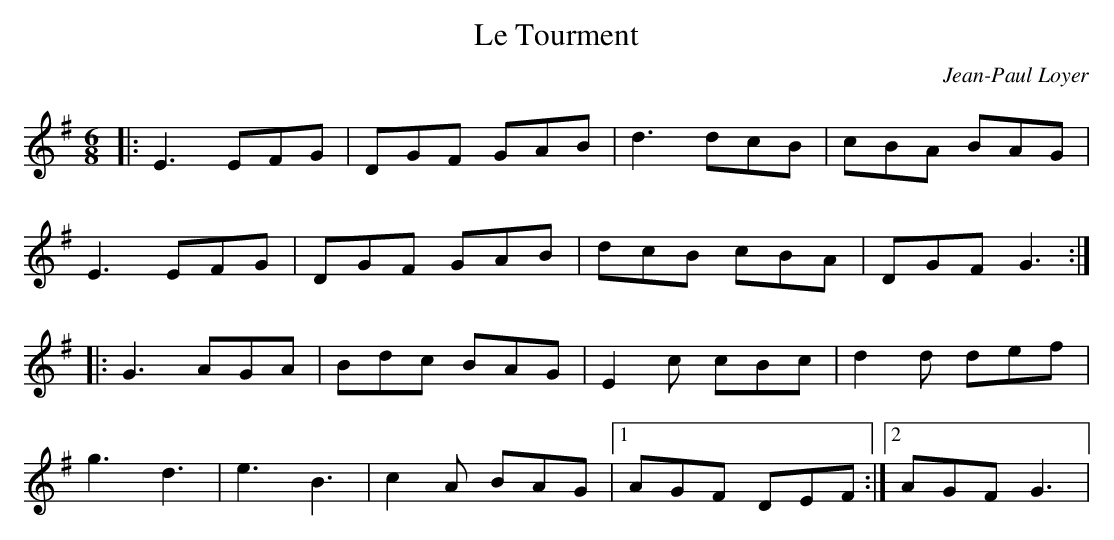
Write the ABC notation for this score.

X:1
T:Le Tourment
C:Jean-Paul Loyer
M:6/8
K:G
|: E3 EFG | DGF GAB | d3 dcB | cBA BAG |
E3 EFG | DGF GAB | dcB cBA | DGF G3 :|
|: G3 AGA | Bdc BAG | E2c cBc | d2d def |
g3 d3 | e3 B3 | c2A BAG |1 AGF DEF :|2 AGF G3 |
